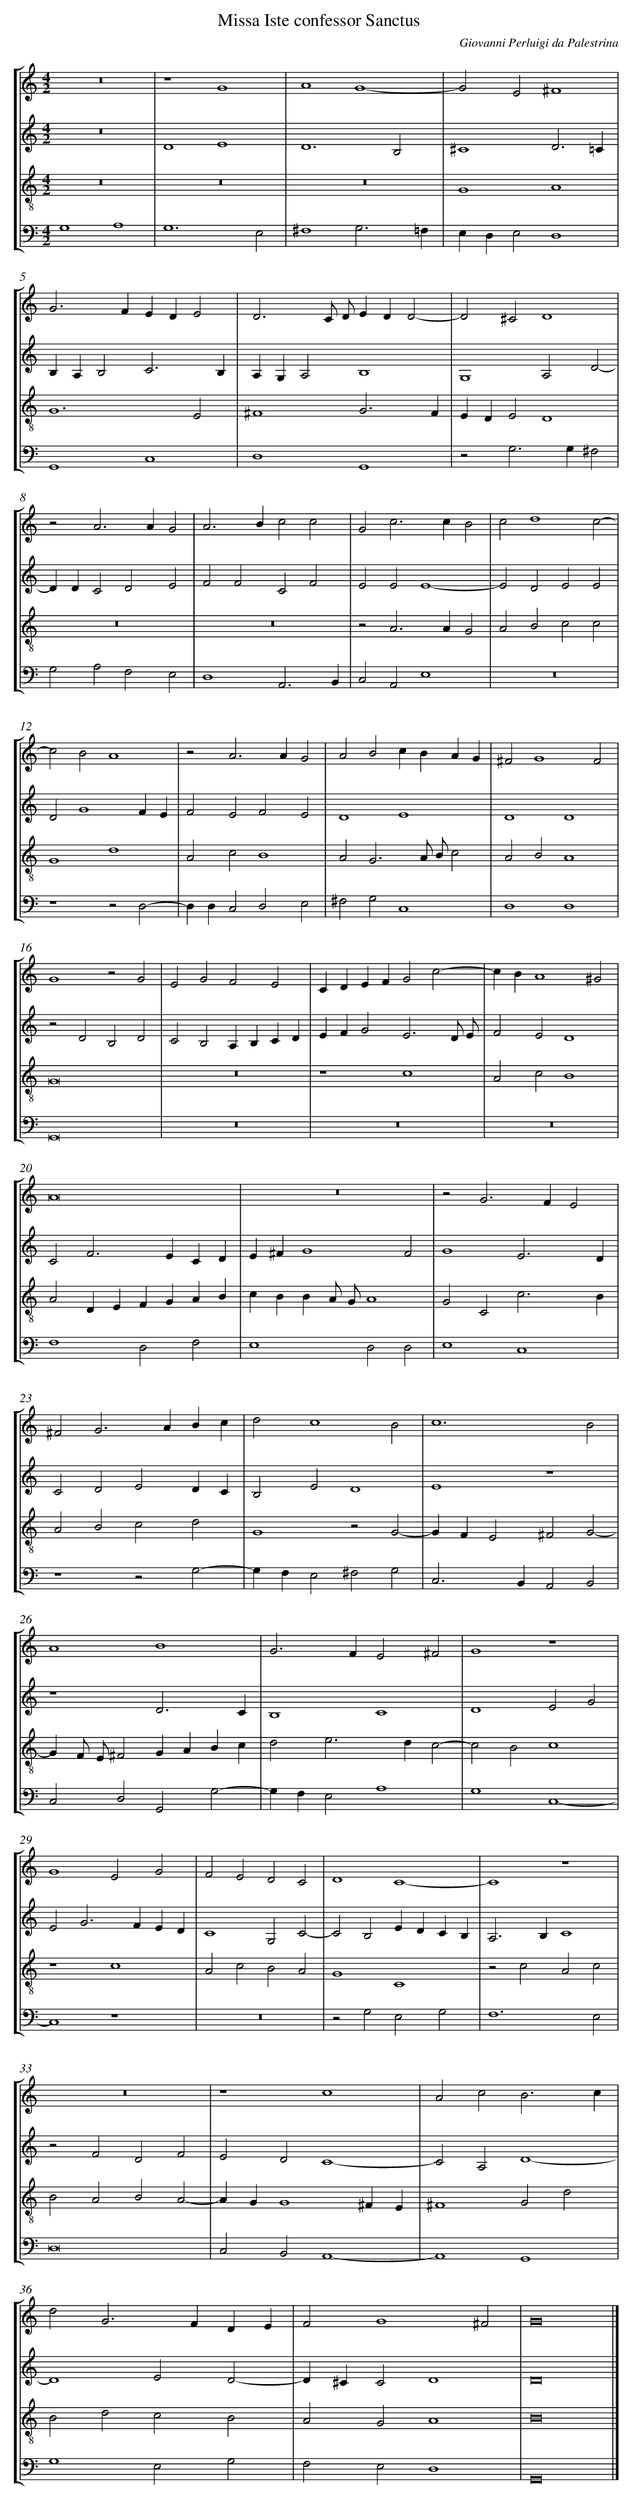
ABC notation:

X:1
T: Missa Iste confessor Sanctus
C: Giovanni Perluigi da Palestrina
L: 1/4
M: 4/2
%%staves [1 2 3 4]
V: 1 clef=treble
V: 2 clef=treble
V: 3 clef=treble-8
V: 4 clef=bass
K: C
[V:1] z8 |
[V:2] z8 |
[V:3] z8 |
[V:4] G,4A,4 |
[V:1] z4G4 |
[V:2] D4E4 |
[V:3] z8 |
[V:4] G,6E,2 |
[V:1] A4G4- |
[V:2] D6B,2 |
[V:3] z8 |
[V:4] ^F,4G,3=F, |
[V:1] G2E2^F4 |
[V:2] ^C4D3=C |
[V:3] G4A4 |
[V:4] E,D,E,2D,4 |
[V:1] G2>F2EDE2 |
[V:2] B,A,B,2C3B, |
[V:3] G6E2 |
[V:4] G,,4C,4 |
[V:1] D3C/ D/EDD2- |
[V:2] A,G,A,2B,4 |
[V:3] ^F4G3F |
[V:4] D,4G,,4 |
[V:1] D2^C2D4 |
[V:2] G,4A,2D2- |
[V:3] EDE2D4 |
[V:4] z2G,2>G,2^F,2 |
[V:1] z2A2>A2G2 |
[V:2] DDC2D2E2 |
[V:3] z8 |
[V:4] G,2A,2F,2E,2 |
[V:1] A2>B2c2c2 |
[V:2] F2F2C2F2 |
[V:3] z8 |
[V:4] D,4A,,3B,, |
[V:1] G2c2>c2B2 |
[V:2] E2E2E4- |
[V:3] z2A2>A2G2 |
[V:4] C,2A,,2E,4 |
[V:1] c2d4c2- |
[V:2] E2D2E2E2 |
[V:3] A2B2c2c2 |
[V:4] z8 |
[V:1] c2B2A4 |
[V:2] D2G4FE |
[V:3] G4d4 |
[V:4] z4z2D,2- |
[V:1] z2A2>A2G2 |
[V:2] F2E2F2E2 |
[V:3] A2c2B4 |
[V:4] D,D,C,2D,2E,2 |
[V:1] A2B2cBAG |
[V:2] D4E4 |
[V:3] A2G3A/ B/c2 |
[V:4] ^F,2G,2C,4 |
[V:1] ^F2G4F2 |
[V:2] D4D4 |
[V:3] A2B2A4 |
[V:4] D,4D,4 |
[V:1] G4z2G2 |
[V:2] z2D2B,2D2 |
[V:3] G8 |
[V:4] G,,8 |
[V:1] E2G2F2E2 |
[V:2] C2B,2A,B,CD |
[V:3] z8 |
[V:4] z8 |
[V:1] CDEFG2c2- |
[V:2] EFG2E3D/ E/ |
[V:3] z4c4 |
[V:4] z8 |
[V:1] cBA4^G2 |
[V:2] F2E2D4 |
[V:3] A2c2B4 |
[V:4] z8 |
[V:1] A8 |
[V:2] C2F2>E2CD |
[V:3] A2DEFGAB |
[V:4] F,4D,2F,2 |
[V:1] z8 |
[V:2] E^FG4F2 |
[V:3] cBBA/ G/A4 |
[V:4] E,4D,2D,2 |
[V:1] z2G2>F2E2 |
[V:2] G4E3D |
[V:3] G2C2c3B |
[V:4] E,4C,4 |
[V:1] ^F2G2>A2Bc |
[V:2] C2D2E2DC |
[V:3] A2B2c2d2 |
[V:4] z4z2G,2- |
[V:1] d2c4B2 |
[V:2] B,2E2D4 |
[V:3] G4z2G2- |
[V:4] G,F,E,2^F,2G,2 |
[V:1] c6B2 |
[V:2] E4z4 |
[V:3] GFE2^F2G2- |
[V:4] C,2>B,,2A,,2B,,2 |
[V:1] A4B4 |
[V:2] z4D3C |
[V:3] GF/ E/^F2GABc |
[V:4] C,2D,2G,,2G,2- |
[V:1] G2>F2E2^F2 |
[V:2] B,4C4 |
[V:3] d2e2>d2c2- |
[V:4] G,F,E,2A,4 |
[V:1] G4z4 |
[V:2] D4E2G2 |
[V:3] c2B2c4 |
[V:4] G,4C,4- |
[V:1] G4E2G2 |
[V:2] E2G2>F2ED |
[V:3] z4c4 |
[V:4] C,4z4 |
[V:1] F2E2D2C2 |
[V:2] C4G,2C2- |
[V:3] A2c2B2A2 |
[V:4] z8 |
[V:1] D4C4- |
[V:2] C2B,2EDCB, |
[V:3] G4C4 |
[V:4] z2G,2E,2G,2 |
[V:1] C4z4 |
[V:2] A,2>B,2C4 |
[V:3] z2c2A2c2 |
[V:4] F,6E,2 |
[V:1] z8 |
[V:2] z2F2D2F2 |
[V:3] B2A2B2A2- |
[V:4] D,8 |
[V:1] z4c4 |
[V:2] E2D2C4- |
[V:3] AGG4^FE |
[V:4] C,2B,,2A,,4- |
[V:1] A2c2B3c |
[V:2] C2A,2D4- |
[V:3] ^F4G2d2 |
[V:4] A,,4G,,4 |
[V:1] d2G2>F2DE |
[V:2] D4E2D2- |
[V:3] B2d2c2B2 |
[V:4] G,4E,2G,2 |
[V:1] F2G4^F2 |
[V:2] D^CC2D4 |
[V:3] A2G2A4 |
[V:4] F,2E,2D,4 |
[V:1] G8 |]
[V:2] D8 |]
[V:3] B8 |]
[V:4] G,,8 |]
